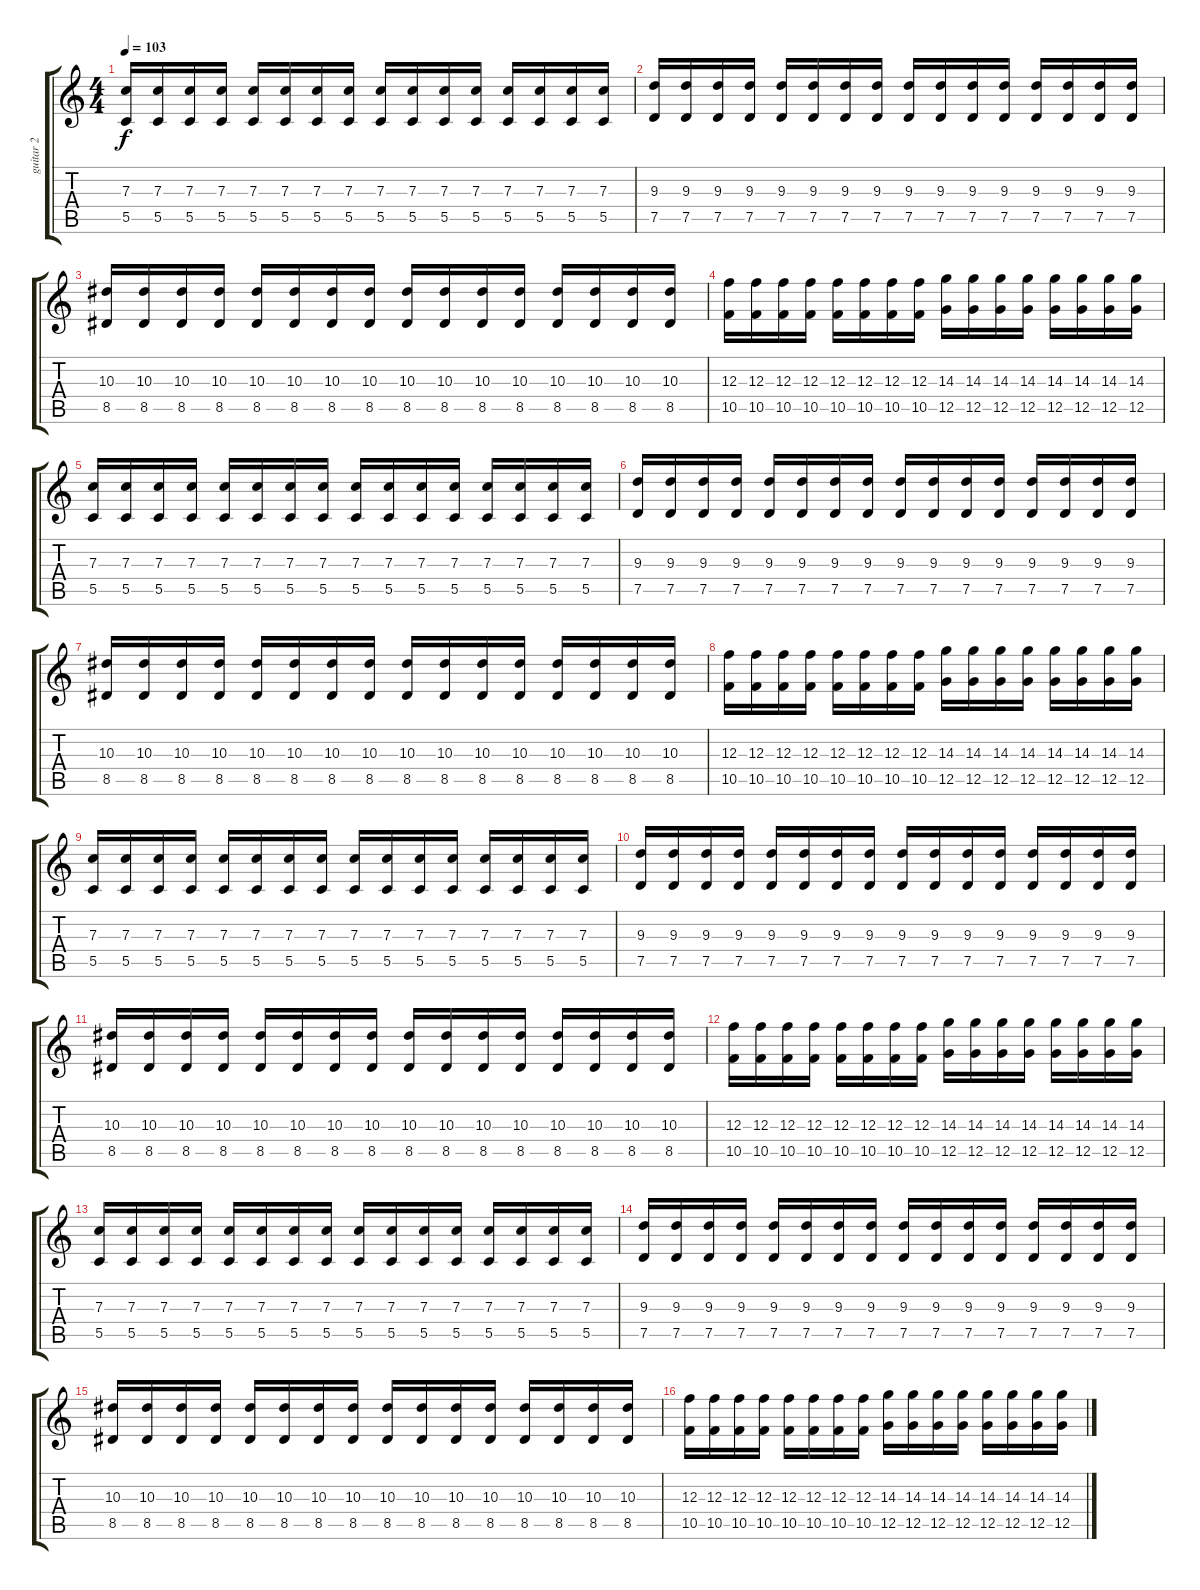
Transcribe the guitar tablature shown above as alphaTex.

\track ("guitar 2" "guitar 2") {instrument overdrivenguitar}
\staff {score tabs}
\tuning (D4 A3 F3 C3 G2 C2) {hide}
\ts (4 4)
\tempo 103
\clef g2
\ks c
(7.3 5.5).16{dy f} (7.3 5.5).16 (7.3 5.5).16 (7.3 5.5).16 (7.3 5.5).16 (7.3 5.5).16 (7.3 5.5).16 (7.3 5.5).16 (7.3 5.5).16 (7.3 5.5).16 (7.3 5.5).16 (7.3 5.5).16 (7.3 5.5).16 (7.3 5.5).16 (7.3 5.5).16 (7.3 5.5).16 |
(9.3 7.5).16 (9.3 7.5).16 (9.3 7.5).16 (9.3 7.5).16 (9.3 7.5).16 (9.3 7.5).16 (9.3 7.5).16 (9.3 7.5).16 (9.3 7.5).16 (9.3 7.5).16 (9.3 7.5).16 (9.3 7.5).16 (9.3 7.5).16 (9.3 7.5).16 (9.3 7.5).16 (9.3 7.5).16 |
(10.3 8.5).16 (10.3 8.5).16 (10.3 8.5).16 (10.3 8.5).16 (10.3 8.5).16 (10.3 8.5).16 (10.3 8.5).16 (10.3 8.5).16 (10.3 8.5).16 (10.3 8.5).16 (10.3 8.5).16 (10.3 8.5).16 (10.3 8.5).16 (10.3 8.5).16 (10.3 8.5).16 (10.3 8.5).16 |
(12.3 10.5).16 (12.3 10.5).16 (12.3 10.5).16 (12.3 10.5).16 (12.3 10.5).16 (12.3 10.5).16 (12.3 10.5).16 (12.3 10.5).16 (14.3 12.5).16 (14.3 12.5).16 (14.3 12.5).16 (14.3 12.5).16 (14.3 12.5).16 (14.3 12.5).16 (14.3 12.5).16 (14.3 12.5).16 |
(7.3 5.5).16 (7.3 5.5).16 (7.3 5.5).16 (7.3 5.5).16 (7.3 5.5).16 (7.3 5.5).16 (7.3 5.5).16 (7.3 5.5).16 (7.3 5.5).16 (7.3 5.5).16 (7.3 5.5).16 (7.3 5.5).16 (7.3 5.5).16 (7.3 5.5).16 (7.3 5.5).16 (7.3 5.5).16 |
(9.3 7.5).16 (9.3 7.5).16 (9.3 7.5).16 (9.3 7.5).16 (9.3 7.5).16 (9.3 7.5).16 (9.3 7.5).16 (9.3 7.5).16 (9.3 7.5).16 (9.3 7.5).16 (9.3 7.5).16 (9.3 7.5).16 (9.3 7.5).16 (9.3 7.5).16 (9.3 7.5).16 (9.3 7.5).16 |
(10.3 8.5).16 (10.3 8.5).16 (10.3 8.5).16 (10.3 8.5).16 (10.3 8.5).16 (10.3 8.5).16 (10.3 8.5).16 (10.3 8.5).16 (10.3 8.5).16 (10.3 8.5).16 (10.3 8.5).16 (10.3 8.5).16 (10.3 8.5).16 (10.3 8.5).16 (10.3 8.5).16 (10.3 8.5).16 |
(12.3 10.5).16 (12.3 10.5).16 (12.3 10.5).16 (12.3 10.5).16 (12.3 10.5).16 (12.3 10.5).16 (12.3 10.5).16 (12.3 10.5).16 (14.3 12.5).16 (14.3 12.5).16 (14.3 12.5).16 (14.3 12.5).16 (14.3 12.5).16 (14.3 12.5).16 (14.3 12.5).16 (14.3 12.5).16 |
(7.3 5.5).16 (7.3 5.5).16 (7.3 5.5).16 (7.3 5.5).16 (7.3 5.5).16 (7.3 5.5).16 (7.3 5.5).16 (7.3 5.5).16 (7.3 5.5).16 (7.3 5.5).16 (7.3 5.5).16 (7.3 5.5).16 (7.3 5.5).16 (7.3 5.5).16 (7.3 5.5).16 (7.3 5.5).16 |
(9.3 7.5).16 (9.3 7.5).16 (9.3 7.5).16 (9.3 7.5).16 (9.3 7.5).16 (9.3 7.5).16 (9.3 7.5).16 (9.3 7.5).16 (9.3 7.5).16 (9.3 7.5).16 (9.3 7.5).16 (9.3 7.5).16 (9.3 7.5).16 (9.3 7.5).16 (9.3 7.5).16 (9.3 7.5).16 |
(10.3 8.5).16 (10.3 8.5).16 (10.3 8.5).16 (10.3 8.5).16 (10.3 8.5).16 (10.3 8.5).16 (10.3 8.5).16 (10.3 8.5).16 (10.3 8.5).16 (10.3 8.5).16 (10.3 8.5).16 (10.3 8.5).16 (10.3 8.5).16 (10.3 8.5).16 (10.3 8.5).16 (10.3 8.5).16 |
(12.3 10.5).16 (12.3 10.5).16 (12.3 10.5).16 (12.3 10.5).16 (12.3 10.5).16 (12.3 10.5).16 (12.3 10.5).16 (12.3 10.5).16 (14.3 12.5).16 (14.3 12.5).16 (14.3 12.5).16 (14.3 12.5).16 (14.3 12.5).16 (14.3 12.5).16 (14.3 12.5).16 (14.3 12.5).16 |
(7.3 5.5).16 (7.3 5.5).16 (7.3 5.5).16 (7.3 5.5).16 (7.3 5.5).16 (7.3 5.5).16 (7.3 5.5).16 (7.3 5.5).16 (7.3 5.5).16 (7.3 5.5).16 (7.3 5.5).16 (7.3 5.5).16 (7.3 5.5).16 (7.3 5.5).16 (7.3 5.5).16 (7.3 5.5).16 |
(9.3 7.5).16 (9.3 7.5).16 (9.3 7.5).16 (9.3 7.5).16 (9.3 7.5).16 (9.3 7.5).16 (9.3 7.5).16 (9.3 7.5).16 (9.3 7.5).16 (9.3 7.5).16 (9.3 7.5).16 (9.3 7.5).16 (9.3 7.5).16 (9.3 7.5).16 (9.3 7.5).16 (9.3 7.5).16 |
(10.3 8.5).16 (10.3 8.5).16 (10.3 8.5).16 (10.3 8.5).16 (10.3 8.5).16 (10.3 8.5).16 (10.3 8.5).16 (10.3 8.5).16 (10.3 8.5).16 (10.3 8.5).16 (10.3 8.5).16 (10.3 8.5).16 (10.3 8.5).16 (10.3 8.5).16 (10.3 8.5).16 (10.3 8.5).16 |
(12.3 10.5).16 (12.3 10.5).16 (12.3 10.5).16 (12.3 10.5).16 (12.3 10.5).16 (12.3 10.5).16 (12.3 10.5).16 (12.3 10.5).16 (14.3 12.5).16 (14.3 12.5).16 (14.3 12.5).16 (14.3 12.5).16 (14.3 12.5).16 (14.3 12.5).16 (14.3 12.5).16 (14.3 12.5).16
